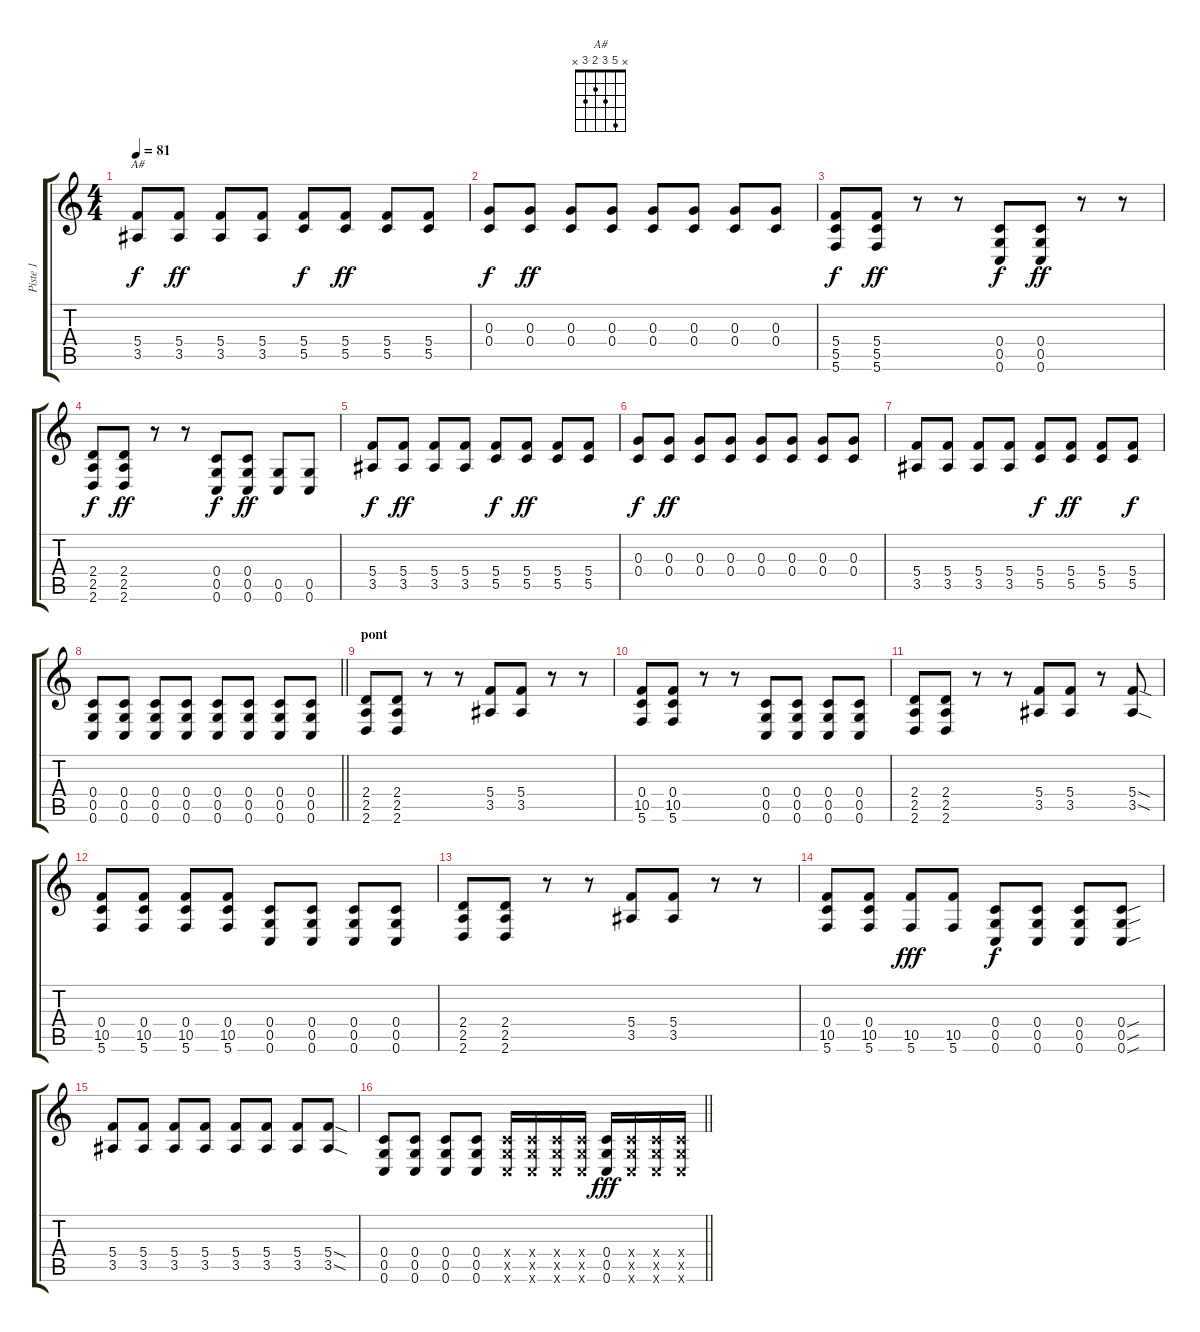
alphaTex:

\track ("Piste 1" "Piste 1") {instrument acousticguitarsteel}
\staff {score tabs}
\tuning (E4 C4 G3 C3 G2 C2) {hide}
\chord ("A#" x 5 3 2 3 x)
\ts (4 4)
\tempo 81
\clef g2
\ks c
(5.4 3.5).8{ch "A#" dy f} (5.4 3.5).8{dy ff} (5.4 3.5).8 (5.4 3.5).8 (5.4 5.5).8{dy f} (5.4 5.5).8{dy ff} (5.4 5.5).8 (5.4 5.5).8 |
(0.3 0.4).8{dy f} (0.3 0.4).8{dy ff} (0.3 0.4).8 (0.3 0.4).8 (0.3 0.4).8 (0.3 0.4).8 (0.3 0.4).8 (0.3 0.4).8 |
(5.4 5.5 5.6).8{dy f instrument distortionguitar} (5.4 5.5 5.6).8{dy ff} r.8 r.8 (0.4 0.5 0.6).8{dy f} (0.4 0.5 0.6).8{dy ff} r.8 r.8 |
(2.4 2.5 2.6).8{dy f} (2.4 2.5 2.6).8{dy ff} r.8 r.8 (0.4 0.5 0.6).8{dy f} (0.4 0.5 0.6).8{dy ff} (0.5 0.6).8 (0.5 0.6).8 |
(5.4 3.5).8{dy f} (5.4 3.5).8{dy ff} (5.4 3.5).8 (5.4 3.5).8 (5.4 5.5).8{dy f} (5.4 5.5).8{dy ff} (5.4 5.5).8 (5.4 5.5).8 |
(0.3 0.4).8{dy f} (0.3 0.4).8{dy ff} (0.3 0.4).8 (0.3 0.4).8 (0.3 0.4).8 (0.3 0.4).8 (0.3 0.4).8 (0.3 0.4).8 |
(5.4 3.5).8 (5.4 3.5).8 (5.4 3.5).8 (5.4 3.5).8 (5.4 5.5).8{dy f} (5.4 5.5).8{dy ff} (5.4 5.5).8 (5.4 5.5).8{dy f} |
\barLineRight lightlight
(0.4 0.5 0.6).8 (0.4 0.5 0.6).8 (0.4 0.5 0.6).8 (0.4 0.5 0.6).8 (0.4 0.5 0.6).8 (0.4 0.5 0.6).8 (0.4 0.5 0.6).8 (0.4 0.5 0.6).8 |
\section ("" "pont")
(2.4 2.5 2.6).8 (2.4 2.5 2.6).8 r.8 r.8 (5.4 3.5).8 (5.4 3.5).8 r.8 r.8 |
(0.4 10.5 5.6).8 (0.4 10.5 5.6).8 r.8 r.8 (0.4 0.5 0.6).8 (0.4 0.5 0.6).8 (0.4 0.5 0.6).8 (0.4 0.5 0.6).8 |
(2.4 2.5 2.6).8 (2.4 2.5 2.6).8 r.8 r.8 (5.4 3.5).8 (5.4 3.5).8 r.8 (5.4{sod} 3.5{sod}).8 |
(0.4 10.5 5.6).8 (0.4 10.5 5.6).8 (0.4 10.5 5.6).8 (0.4 10.5 5.6).8 (0.4 0.5 0.6).8 (0.4 0.5 0.6).8 (0.4 0.5 0.6).8 (0.4 0.5 0.6).8 |
(2.4 2.5 2.6).8 (2.4 2.5 2.6).8 r.8 r.8 (5.4 3.5).8 (5.4 3.5).8 r.8 r.8 |
(0.4 10.5 5.6).8 (0.4 10.5 5.6).8 (10.5 5.6).8{dy fff} (10.5 5.6).8 (0.4 0.5 0.6).8{dy f} (0.4 0.5 0.6).8 (0.4 0.5 0.6).8 (0.4{sou} 0.5{sou} 0.6{sou}).8 |
(5.4 3.5).8 (5.4 3.5).8 (5.4 3.5).8 (5.4 3.5).8 (5.4 3.5).8 (5.4 3.5).8 (5.4 3.5).8 (5.4{sod} 3.5{sod}).8 |
\barLineRight lightlight
(0.4 0.5 0.6).8 (0.4 0.5 0.6).8 (0.4 0.5 0.6).8 (0.4 0.5 0.6).8 (0.4{x} 0.5{x} 0.6{x}).16 (0.4{x} 0.5{x} 0.6{x}).16 (0.4{x} 0.5{x} 0.6{x}).16 (0.4{x} 0.5{x} 0.6{x}).16 (0.4 0.5 0.6).16{dy fff} (0.4{x} 0.5{x} 0.6{x}).16 (0.4{x} 0.5{x} 0.6{x}).16 (0.4{x} 0.5{x} 0.6{x}).16
